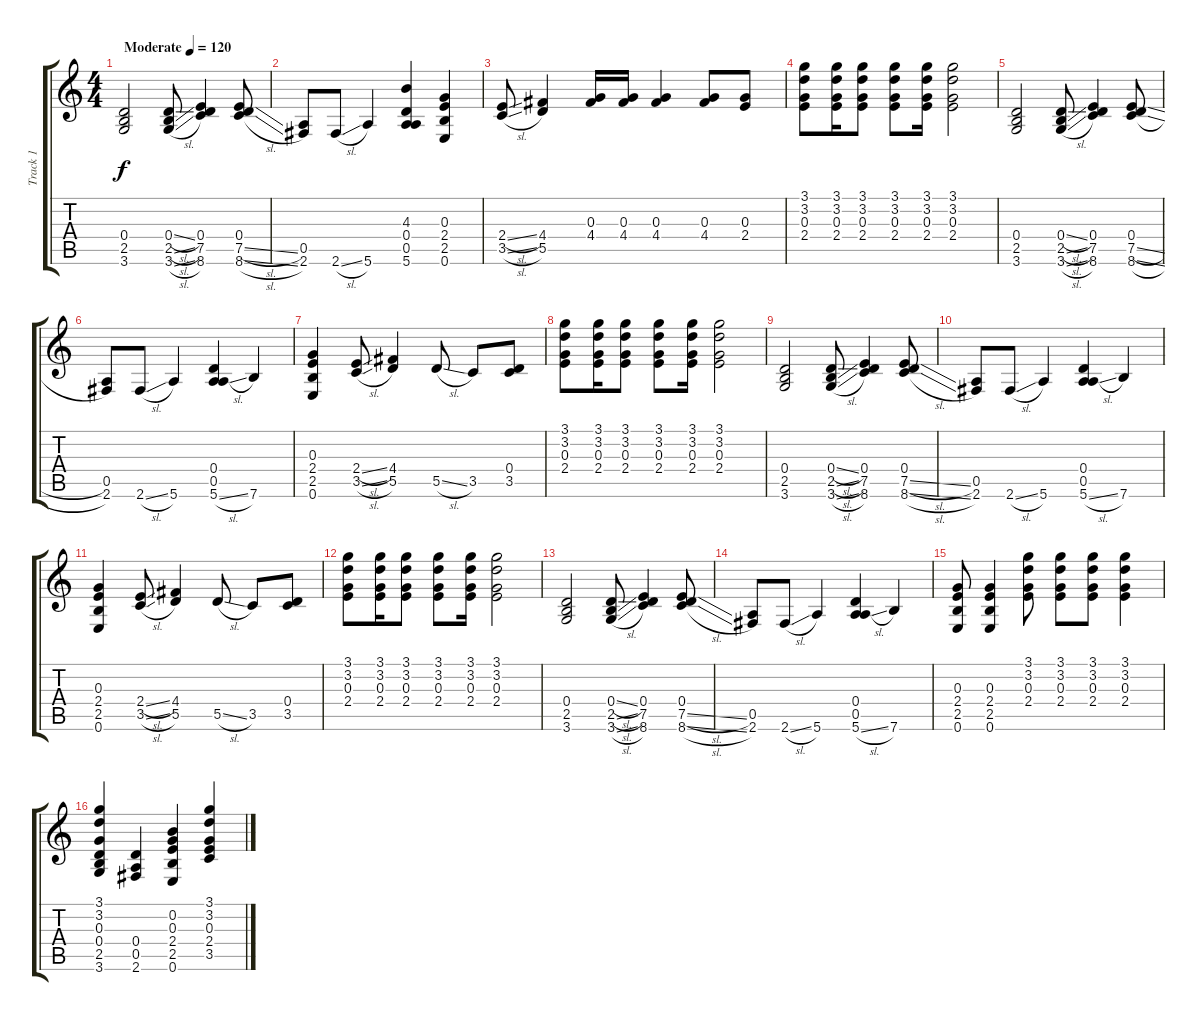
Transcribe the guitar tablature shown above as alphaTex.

\track ("Track 1" "Track 1") {instrument acousticguitarsteel}
\staff {score tabs}
\tuning (E4 B3 G3 D3 A2 E2) {hide}
\ts (4 4)
\tempo (120 "Moderate")
\clef g2
\ks c
(0.4 2.5 3.6).2{dy f instrument acousticguitarsteel} (0.4{sl} 2.5{sl} 3.6{sl}).8 (0.4 7.5 8.6).4 (0.4 7.5{sl} 8.6{sl}).8 |
(0.5 2.6).8 2.6{sl}.8 5.6.4 (4.3 0.4 0.5 5.6).4 (0.3 2.4 2.5 0.6).4 |
(2.4{sl} 3.5{sl}).8 (4.4 5.5).4 (0.3 4.4).16 (0.3 4.4).16 (0.3 4.4).4 (0.3 4.4).8 (0.3 2.4).8 |
(3.1 3.2 0.3 2.4).8 (3.1 3.2 0.3 2.4).16 (3.1 3.2 0.3 2.4).8 (3.1 3.2 0.3 2.4).8 (3.1 3.2 0.3 2.4).16 (3.1 3.2 0.3 2.4).2 |
(0.4 2.5 3.6).2 (0.4{sl} 2.5{sl} 3.6{sl}).8 (0.4 7.5 8.6).4 (0.4 7.5{sl} 8.6{sl}).8 |
(0.5 2.6).8 2.6{sl}.8 5.6.4 (0.4 0.5 5.6{sl}).4 7.6.4 |
(0.3 2.4 2.5 0.6).4 (2.4{sl} 3.5{sl}).8 (4.4 5.5).4 5.5{sl}.8 3.5.8 (0.4 3.5).8 |
(3.1 3.2 0.3 2.4).8 (3.1 3.2 0.3 2.4).16 (3.1 3.2 0.3 2.4).8 (3.1 3.2 0.3 2.4).8 (3.1 3.2 0.3 2.4).16 (3.1 3.2 0.3 2.4).2 |
(0.4 2.5 3.6).2 (0.4{sl} 2.5{sl} 3.6{sl}).8 (0.4 7.5 8.6).4 (0.4 7.5{sl} 8.6{sl}).8 |
(0.5 2.6).8 2.6{sl}.8 5.6.4 (0.4 0.5 5.6{sl}).4 7.6.4 |
(0.3 2.4 2.5 0.6).4 (2.4{sl} 3.5{sl}).8 (4.4 5.5).4 5.5{sl}.8 3.5.8 (0.4 3.5).8 |
(3.1 3.2 0.3 2.4).8 (3.1 3.2 0.3 2.4).16 (3.1 3.2 0.3 2.4).8 (3.1 3.2 0.3 2.4).8 (3.1 3.2 0.3 2.4).16 (3.1 3.2 0.3 2.4).2 |
(0.4 2.5 3.6).2 (0.4{sl} 2.5{sl} 3.6{sl}).8 (0.4 7.5 8.6).4 (0.4 7.5{sl} 8.6{sl}).8 |
(0.5 2.6).8 2.6{sl}.8 5.6.4 (0.4 0.5 5.6{sl}).4 7.6.4 |
(0.3 2.4 2.5 0.6).8 (0.3 2.4 2.5 0.6).4 (3.1 3.2 0.3 2.4).8 (3.1 3.2 0.3 2.4).8 (3.1 3.2 0.3 2.4).8 (3.1 3.2 0.3 2.4).4 |
(3.1 3.2 0.3 0.4 2.5 3.6).4 (0.4 0.5 2.6).4 (0.2 0.3 2.4 2.5 0.6).4 (3.1 3.2 0.3 2.4 3.5).4
